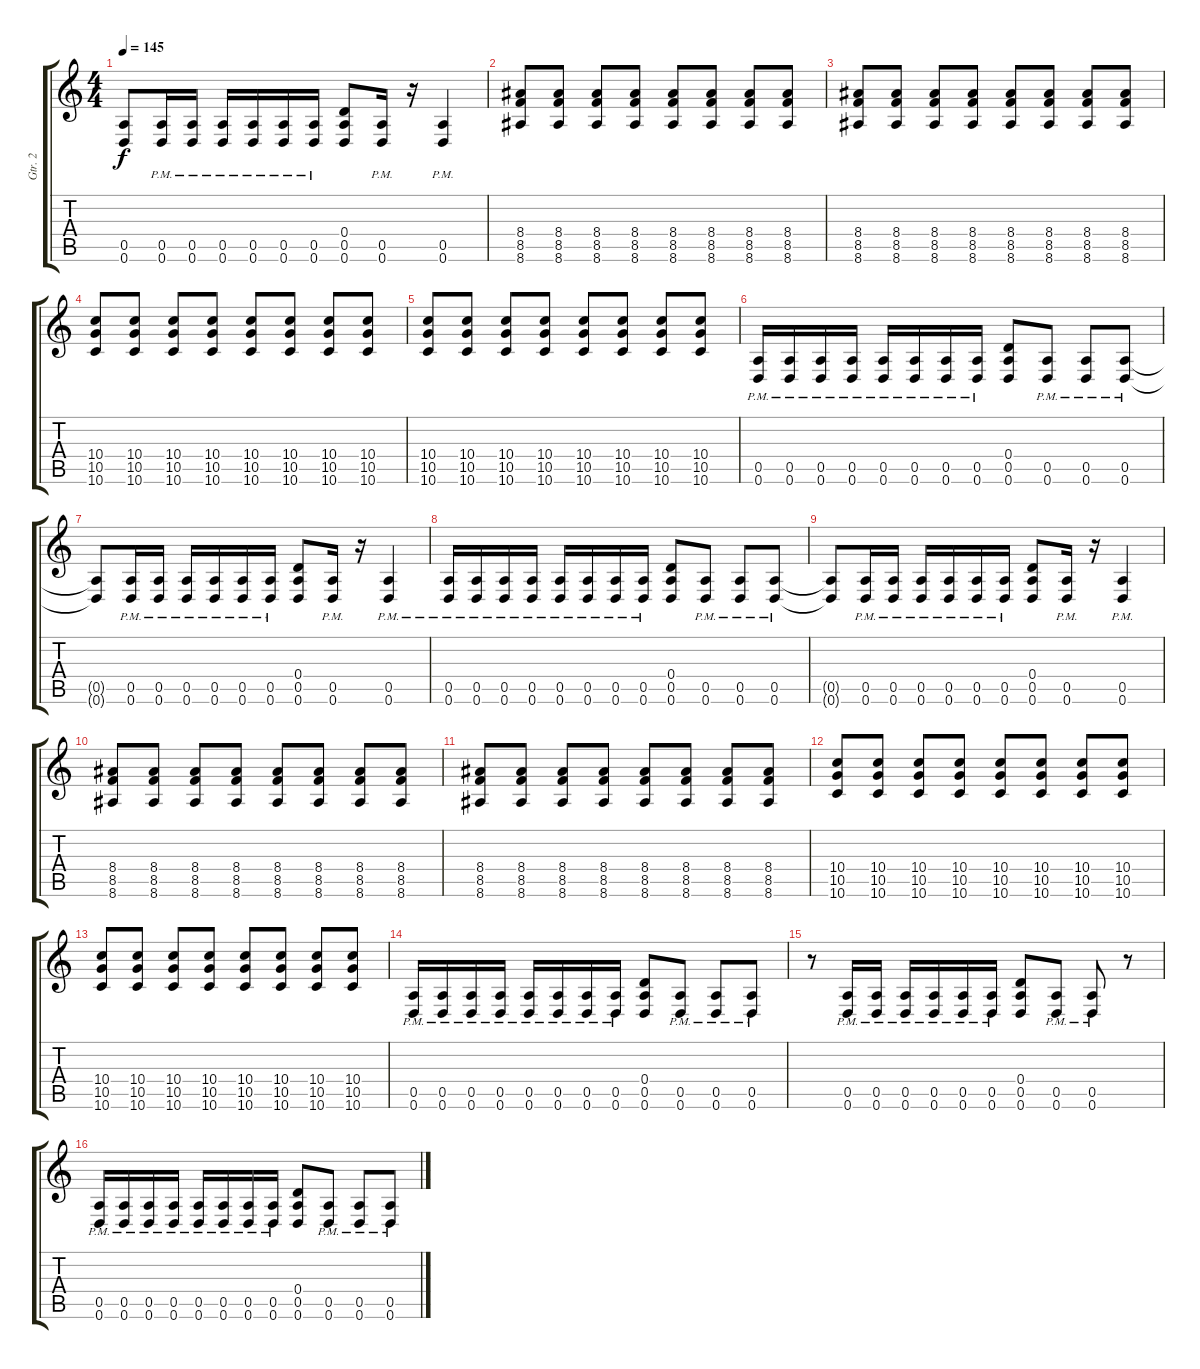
\track ("Gtr. 2" "Gtr. 2") {instrument distortionguitar}
\staff {score tabs}
\tuning (E4 B3 G3 D3 A2 D2) {hide}
\ts (4 4)
\tempo 145
\clef g2
\ks c
(0.5{t} 0.6{t}).8{dy f} (0.5{pm} 0.6{pm}).16 (0.5{pm} 0.6{pm}).16 (0.5{pm} 0.6{pm}).16 (0.5{pm} 0.6{pm}).16 (0.5{pm} 0.6{pm}).16 (0.5{pm} 0.6{pm}).16 (0.4 0.5 0.6).8 (0.5{pm} 0.6{pm}).16 r.16 (0.5{pm} 0.6{pm}).4 |
(8.4 8.5 8.6).8 (8.4 8.5 8.6).8 (8.4 8.5 8.6).8 (8.4 8.5 8.6).8 (8.4 8.5 8.6).8 (8.4 8.5 8.6).8 (8.4 8.5 8.6).8 (8.4 8.5 8.6).8 |
(8.4 8.5 8.6).8 (8.4 8.5 8.6).8 (8.4 8.5 8.6).8 (8.4 8.5 8.6).8 (8.4 8.5 8.6).8 (8.4 8.5 8.6).8 (8.4 8.5 8.6).8 (8.4 8.5 8.6).8 |
(10.4 10.5 10.6).8 (10.4 10.5 10.6).8 (10.4 10.5 10.6).8 (10.4 10.5 10.6).8 (10.4 10.5 10.6).8 (10.4 10.5 10.6).8 (10.4 10.5 10.6).8 (10.4 10.5 10.6).8 |
(10.4 10.5 10.6).8 (10.4 10.5 10.6).8 (10.4 10.5 10.6).8 (10.4 10.5 10.6).8 (10.4 10.5 10.6).8 (10.4 10.5 10.6).8 (10.4 10.5 10.6).8 (10.4 10.5 10.6).8 |
(0.5{pm} 0.6{pm}).16 (0.5{pm} 0.6{pm}).16 (0.5{pm} 0.6{pm}).16 (0.5{pm} 0.6{pm}).16 (0.5{pm} 0.6{pm}).16 (0.5{pm} 0.6{pm}).16 (0.5{pm} 0.6{pm}).16 (0.5{pm} 0.6{pm}).16 (0.4 0.5 0.6).8 (0.5{pm} 0.6{pm}).8 (0.5{pm} 0.6{pm}).8 (0.5{pm} 0.6{pm}).8 |
(0.5{t} 0.6{t}).8 (0.5{pm} 0.6{pm}).16 (0.5{pm} 0.6{pm}).16 (0.5{pm} 0.6{pm}).16 (0.5{pm} 0.6{pm}).16 (0.5{pm} 0.6{pm}).16 (0.5{pm} 0.6{pm}).16 (0.4 0.5 0.6).8 (0.5{pm} 0.6{pm}).16 r.16 (0.5{pm} 0.6{pm}).4 |
(0.5{pm} 0.6{pm}).16 (0.5{pm} 0.6{pm}).16 (0.5{pm} 0.6{pm}).16 (0.5{pm} 0.6{pm}).16 (0.5{pm} 0.6{pm}).16 (0.5{pm} 0.6{pm}).16 (0.5{pm} 0.6{pm}).16 (0.5{pm} 0.6{pm}).16 (0.4 0.5 0.6).8 (0.5{pm} 0.6{pm}).8 (0.5{pm} 0.6{pm}).8 (0.5{pm} 0.6{pm}).8 |
(0.5{t} 0.6{t}).8 (0.5{pm} 0.6{pm}).16 (0.5{pm} 0.6{pm}).16 (0.5{pm} 0.6{pm}).16 (0.5{pm} 0.6{pm}).16 (0.5{pm} 0.6{pm}).16 (0.5{pm} 0.6{pm}).16 (0.4 0.5 0.6).8 (0.5{pm} 0.6{pm}).16 r.16 (0.5{pm} 0.6{pm}).4 |
(8.4 8.5 8.6).8 (8.4 8.5 8.6).8 (8.4 8.5 8.6).8 (8.4 8.5 8.6).8 (8.4 8.5 8.6).8 (8.4 8.5 8.6).8 (8.4 8.5 8.6).8 (8.4 8.5 8.6).8 |
(8.4 8.5 8.6).8 (8.4 8.5 8.6).8 (8.4 8.5 8.6).8 (8.4 8.5 8.6).8 (8.4 8.5 8.6).8 (8.4 8.5 8.6).8 (8.4 8.5 8.6).8 (8.4 8.5 8.6).8 |
(10.4 10.5 10.6).8 (10.4 10.5 10.6).8 (10.4 10.5 10.6).8 (10.4 10.5 10.6).8 (10.4 10.5 10.6).8 (10.4 10.5 10.6).8 (10.4 10.5 10.6).8 (10.4 10.5 10.6).8 |
(10.4 10.5 10.6).8 (10.4 10.5 10.6).8 (10.4 10.5 10.6).8 (10.4 10.5 10.6).8 (10.4 10.5 10.6).8 (10.4 10.5 10.6).8 (10.4 10.5 10.6).8 (10.4 10.5 10.6).8 |
(0.5{pm} 0.6{pm}).16 (0.5{pm} 0.6{pm}).16 (0.5{pm} 0.6{pm}).16 (0.5{pm} 0.6{pm}).16 (0.5{pm} 0.6{pm}).16 (0.5{pm} 0.6{pm}).16 (0.5{pm} 0.6{pm}).16 (0.5{pm} 0.6{pm}).16 (0.4 0.5 0.6).8 (0.5{pm} 0.6{pm}).8 (0.5{pm} 0.6{pm}).8 (0.5{pm} 0.6{pm}).8 |
r.8 (0.5{pm} 0.6{pm}).16 (0.5{pm} 0.6{pm}).16 (0.5{pm} 0.6{pm}).16 (0.5{pm} 0.6{pm}).16 (0.5{pm} 0.6{pm}).16 (0.5{pm} 0.6{pm}).16 (0.4 0.5 0.6).8 (0.5{pm} 0.6{pm}).8 (0.5{pm} 0.6{pm}).8 r.8 |
(0.5{pm} 0.6{pm}).16 (0.5{pm} 0.6{pm}).16 (0.5{pm} 0.6{pm}).16 (0.5{pm} 0.6{pm}).16 (0.5{pm} 0.6{pm}).16 (0.5{pm} 0.6{pm}).16 (0.5{pm} 0.6{pm}).16 (0.5{pm} 0.6{pm}).16 (0.4 0.5 0.6).8 (0.5{pm} 0.6{pm}).8 (0.5{pm} 0.6{pm}).8 (0.5{pm} 0.6{pm}).8
